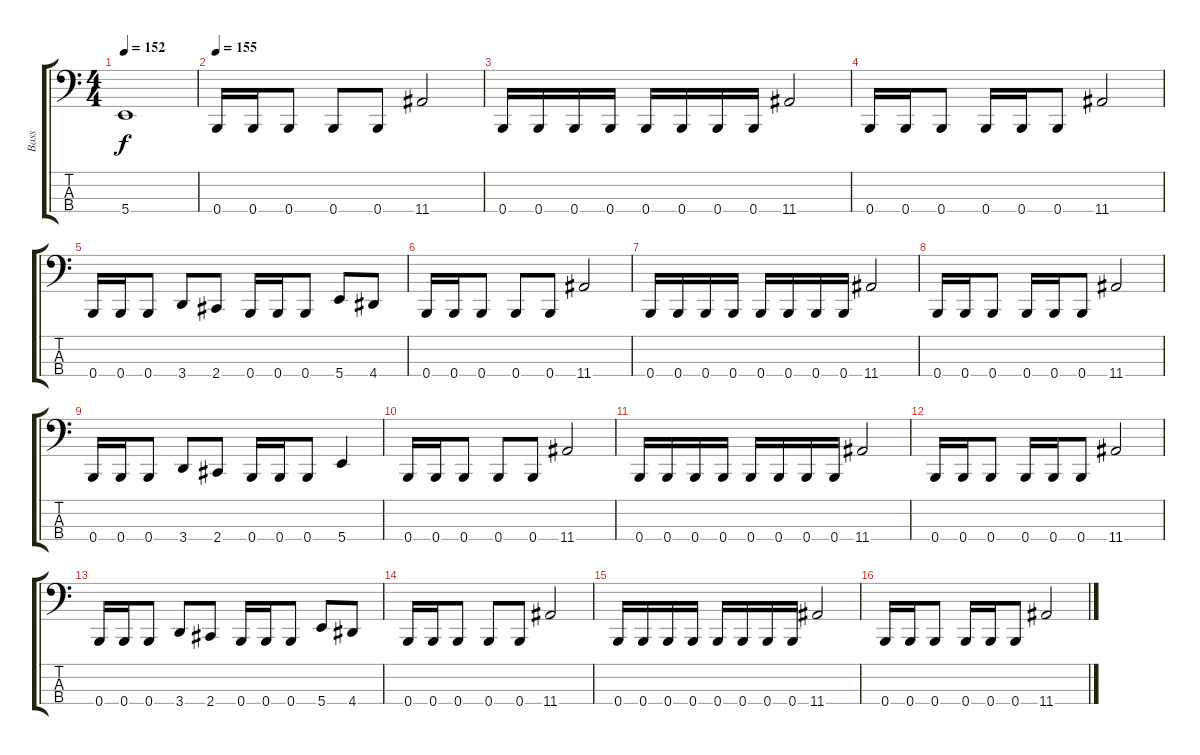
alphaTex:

\track ("Bass" "Bass") {instrument electricbassfinger}
\staff {score tabs}
\tuning (E2 B1 Gb1 B0) {hide}
\ts (4 4)
\tempo 152
\clef f4
\ks c
5.4{t}.1{dy f} |
\tempo 155
0.4.16 0.4.16 0.4.8 0.4.8 0.4.8 11.4.2 |
0.4.16 0.4.16 0.4.16 0.4.16 0.4.16 0.4.16 0.4.16 0.4.16 11.4.2 |
0.4.16 0.4.16 0.4.8 0.4.16 0.4.16 0.4.8 11.4.2 |
0.4.16 0.4.16 0.4.8 3.4.8 2.4.8 0.4.16 0.4.16 0.4.8 5.4.8 4.4.8 |
0.4.16 0.4.16 0.4.8 0.4.8 0.4.8 11.4.2 |
0.4.16 0.4.16 0.4.16 0.4.16 0.4.16 0.4.16 0.4.16 0.4.16 11.4.2 |
0.4.16 0.4.16 0.4.8 0.4.16 0.4.16 0.4.8 11.4.2 |
0.4.16 0.4.16 0.4.8 3.4.8 2.4.8 0.4.16 0.4.16 0.4.8 5.4.4 |
0.4.16 0.4.16 0.4.8 0.4.8 0.4.8 11.4.2 |
0.4.16 0.4.16 0.4.16 0.4.16 0.4.16 0.4.16 0.4.16 0.4.16 11.4.2 |
0.4.16 0.4.16 0.4.8 0.4.16 0.4.16 0.4.8 11.4.2 |
0.4.16 0.4.16 0.4.8 3.4.8 2.4.8 0.4.16 0.4.16 0.4.8 5.4.8 4.4.8 |
0.4.16 0.4.16 0.4.8 0.4.8 0.4.8 11.4.2 |
0.4.16 0.4.16 0.4.16 0.4.16 0.4.16 0.4.16 0.4.16 0.4.16 11.4.2 |
0.4.16 0.4.16 0.4.8 0.4.16 0.4.16 0.4.8 11.4.2
